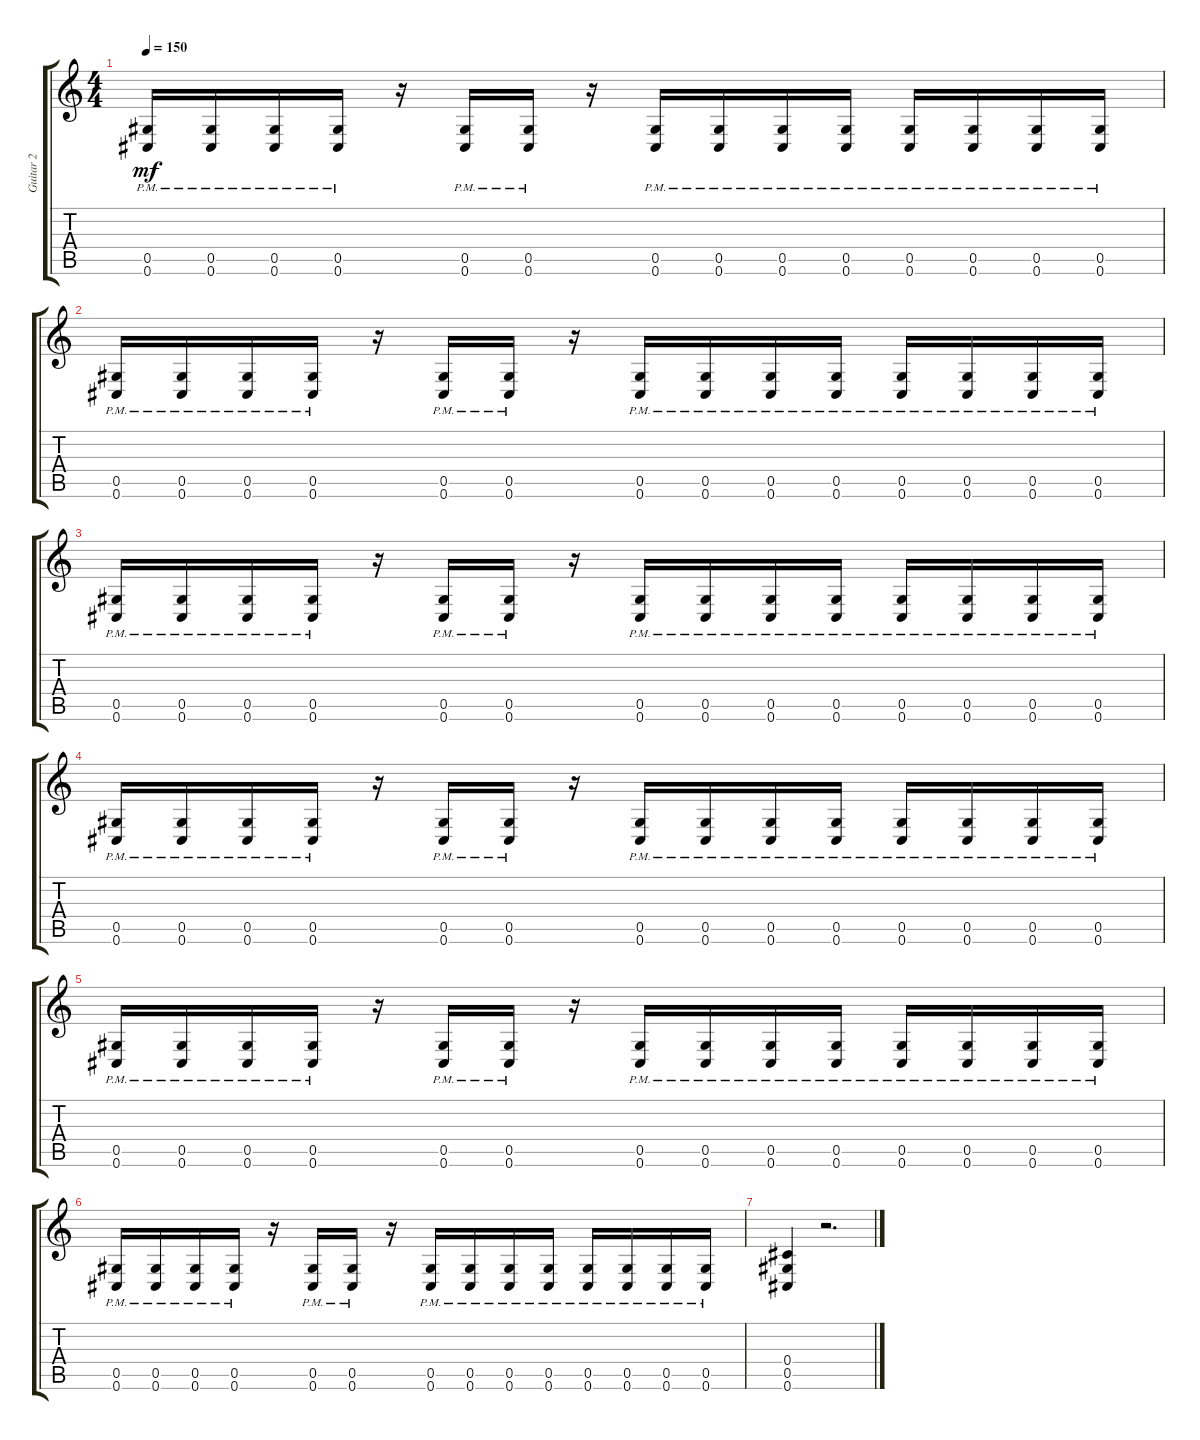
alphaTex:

\track ("Guitar 2" "Guitar 2") {instrument acousticguitarsteel}
\staff {score tabs}
\tuning (Eb4 Bb3 Gb3 Db3 Ab2 Db2) {hide}
\ts (4 4)
\tempo 150
\clef g2
\ks c
(0.5{pm} 0.6{pm}).16{dy mf} (0.5{pm} 0.6{pm}).16 (0.5{pm} 0.6{pm}).16 (0.5{pm} 0.6{pm}).16 r.16 (0.5{pm} 0.6{pm}).16 (0.5{pm} 0.6{pm}).16 r.16 (0.5{pm} 0.6{pm}).16 (0.5{pm} 0.6{pm}).16 (0.5{pm} 0.6{pm}).16 (0.5{pm} 0.6{pm}).16 (0.5{pm} 0.6{pm}).16 (0.5{pm} 0.6{pm}).16 (0.5{pm} 0.6{pm}).16 (0.5{pm} 0.6{pm}).16 |
(0.5{pm} 0.6{pm}).16 (0.5{pm} 0.6{pm}).16 (0.5{pm} 0.6{pm}).16 (0.5{pm} 0.6{pm}).16 r.16 (0.5{pm} 0.6{pm}).16 (0.5{pm} 0.6{pm}).16 r.16 (0.5{pm} 0.6{pm}).16 (0.5{pm} 0.6{pm}).16 (0.5{pm} 0.6{pm}).16 (0.5{pm} 0.6{pm}).16 (0.5{pm} 0.6{pm}).16 (0.5{pm} 0.6{pm}).16 (0.5{pm} 0.6{pm}).16 (0.5{pm} 0.6{pm}).16 |
(0.5{pm} 0.6{pm}).16 (0.5{pm} 0.6{pm}).16 (0.5{pm} 0.6{pm}).16 (0.5{pm} 0.6{pm}).16 r.16 (0.5{pm} 0.6{pm}).16 (0.5{pm} 0.6{pm}).16 r.16 (0.5{pm} 0.6{pm}).16 (0.5{pm} 0.6{pm}).16 (0.5{pm} 0.6{pm}).16 (0.5{pm} 0.6{pm}).16 (0.5{pm} 0.6{pm}).16 (0.5{pm} 0.6{pm}).16 (0.5{pm} 0.6{pm}).16 (0.5{pm} 0.6{pm}).16 |
(0.5{pm} 0.6{pm}).16 (0.5{pm} 0.6{pm}).16 (0.5{pm} 0.6{pm}).16 (0.5{pm} 0.6{pm}).16 r.16 (0.5{pm} 0.6{pm}).16 (0.5{pm} 0.6{pm}).16 r.16 (0.5{pm} 0.6{pm}).16 (0.5{pm} 0.6{pm}).16 (0.5{pm} 0.6{pm}).16 (0.5{pm} 0.6{pm}).16 (0.5{pm} 0.6{pm}).16 (0.5{pm} 0.6{pm}).16 (0.5{pm} 0.6{pm}).16 (0.5{pm} 0.6{pm}).16 |
(0.5{pm} 0.6{pm}).16 (0.5{pm} 0.6{pm}).16 (0.5{pm} 0.6{pm}).16 (0.5{pm} 0.6{pm}).16 r.16 (0.5{pm} 0.6{pm}).16 (0.5{pm} 0.6{pm}).16 r.16 (0.5{pm} 0.6{pm}).16 (0.5{pm} 0.6{pm}).16 (0.5{pm} 0.6{pm}).16 (0.5{pm} 0.6{pm}).16 (0.5{pm} 0.6{pm}).16 (0.5{pm} 0.6{pm}).16 (0.5{pm} 0.6{pm}).16 (0.5{pm} 0.6{pm}).16 |
(0.5{pm} 0.6{pm}).16 (0.5{pm} 0.6{pm}).16 (0.5{pm} 0.6{pm}).16 (0.5{pm} 0.6{pm}).16 r.16 (0.5{pm} 0.6{pm}).16 (0.5{pm} 0.6{pm}).16 r.16 (0.5{pm} 0.6{pm}).16 (0.5{pm} 0.6{pm}).16 (0.5{pm} 0.6{pm}).16 (0.5{pm} 0.6{pm}).16 (0.5{pm} 0.6{pm}).16 (0.5{pm} 0.6{pm}).16 (0.5{pm} 0.6{pm}).16 (0.5{pm} 0.6{pm}).16 |
(0.4 0.5 0.6).4 r.2{d}
